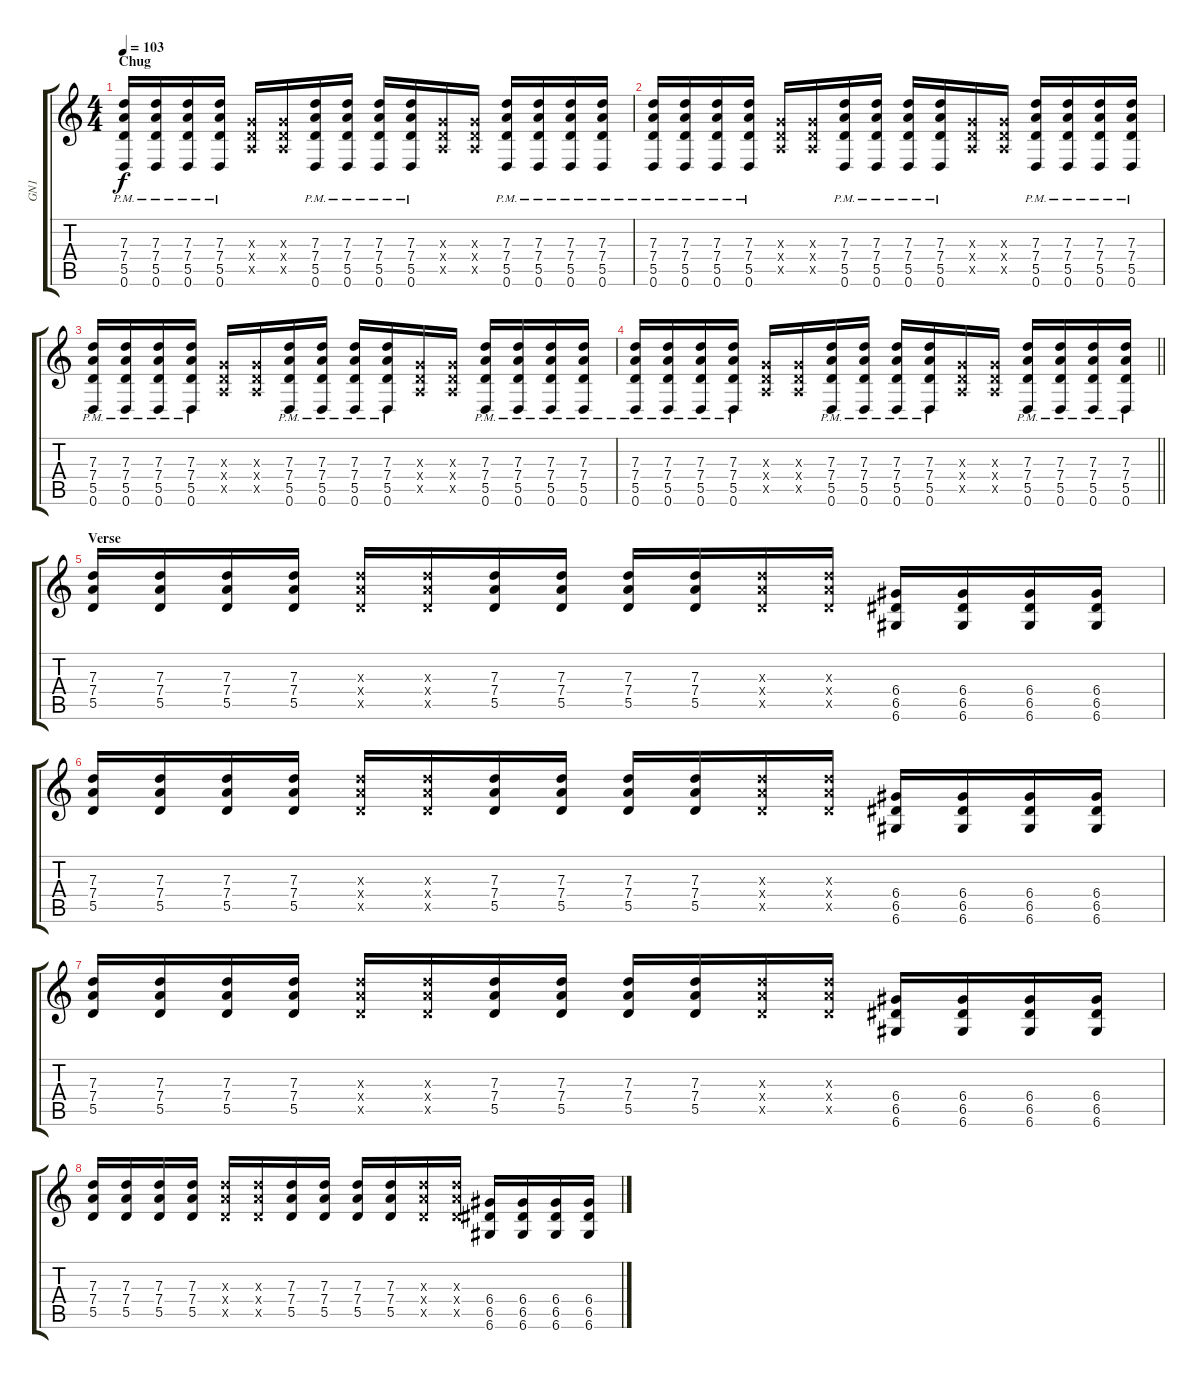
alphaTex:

\track ("GN1" "GN1") {instrument overdrivenguitar}
\staff {score tabs}
\tuning (E4 B3 G3 D3 A2 D2) {hide}
\ts (4 4)
\section ("" "Chug")
\tempo 103
\clef g2
\ks c
(7.3{pm} 7.4{pm} 5.5{pm} 0.6{pm}).16{dy f} (7.3{pm} 7.4{pm} 5.5{pm} 0.6{pm}).16 (7.3{pm} 7.4{pm} 5.5{pm} 0.6{pm}).16 (7.3{pm} 7.4{pm} 5.5{pm} 0.6{pm}).16 (0.3{x} 0.4{x} 0.5{x}).16 (0.3{x} 0.4{x} 0.5{x}).16 (7.3{pm} 7.4{pm} 5.5{pm} 0.6{pm}).16 (7.3{pm} 7.4{pm} 5.5{pm} 0.6{pm}).16 (7.3{pm} 7.4{pm} 5.5{pm} 0.6{pm}).16 (7.3{pm} 7.4{pm} 5.5{pm} 0.6{pm}).16 (0.3{x} 0.4{x} 0.5{x}).16 (0.3{x} 0.4{x} 0.5{x}).16 (7.3{pm} 7.4{pm} 5.5{pm} 0.6{pm}).16 (7.3{pm} 7.4{pm} 5.5{pm} 0.6{pm}).16 (7.3{pm} 7.4{pm} 5.5{pm} 0.6{pm}).16 (7.3{pm} 7.4{pm} 5.5{pm} 0.6{pm}).16 |
(7.3{pm} 7.4{pm} 5.5{pm} 0.6{pm}).16 (7.3{pm} 7.4{pm} 5.5{pm} 0.6{pm}).16 (7.3{pm} 7.4{pm} 5.5{pm} 0.6{pm}).16 (7.3{pm} 7.4{pm} 5.5{pm} 0.6{pm}).16 (0.3{x} 0.4{x} 0.5{x}).16 (0.3{x} 0.4{x} 0.5{x}).16 (7.3{pm} 7.4{pm} 5.5{pm} 0.6{pm}).16 (7.3{pm} 7.4{pm} 5.5{pm} 0.6{pm}).16 (7.3{pm} 7.4{pm} 5.5{pm} 0.6{pm}).16 (7.3{pm} 7.4{pm} 5.5{pm} 0.6{pm}).16 (0.3{x} 0.4{x} 0.5{x}).16 (0.3{x} 0.4{x} 0.5{x}).16 (7.3{pm} 7.4{pm} 5.5{pm} 0.6{pm}).16 (7.3{pm} 7.4{pm} 5.5{pm} 0.6{pm}).16 (7.3{pm} 7.4{pm} 5.5{pm} 0.6{pm}).16 (7.3{pm} 7.4{pm} 5.5{pm} 0.6{pm}).16 |
(7.3{pm} 7.4{pm} 5.5{pm} 0.6{pm}).16 (7.3{pm} 7.4{pm} 5.5{pm} 0.6{pm}).16 (7.3{pm} 7.4{pm} 5.5{pm} 0.6{pm}).16 (7.3{pm} 7.4{pm} 5.5{pm} 0.6{pm}).16 (0.3{x} 0.4{x} 0.5{x}).16 (0.3{x} 0.4{x} 0.5{x}).16 (7.3{pm} 7.4{pm} 5.5{pm} 0.6{pm}).16 (7.3{pm} 7.4{pm} 5.5{pm} 0.6{pm}).16 (7.3{pm} 7.4{pm} 5.5{pm} 0.6{pm}).16 (7.3{pm} 7.4{pm} 5.5{pm} 0.6{pm}).16 (0.3{x} 0.4{x} 0.5{x}).16 (0.3{x} 0.4{x} 0.5{x}).16 (7.3{pm} 7.4{pm} 5.5{pm} 0.6{pm}).16 (7.3{pm} 7.4{pm} 5.5{pm} 0.6{pm}).16 (7.3{pm} 7.4{pm} 5.5{pm} 0.6{pm}).16 (7.3{pm} 7.4{pm} 5.5{pm} 0.6{pm}).16 |
\barLineRight lightlight
(7.3{pm} 7.4{pm} 5.5{pm} 0.6{pm}).16 (7.3{pm} 7.4{pm} 5.5{pm} 0.6{pm}).16 (7.3{pm} 7.4{pm} 5.5{pm} 0.6{pm}).16 (7.3{pm} 7.4{pm} 5.5{pm} 0.6{pm}).16 (0.3{x} 0.4{x} 0.5{x}).16 (0.3{x} 0.4{x} 0.5{x}).16 (7.3{pm} 7.4{pm} 5.5{pm} 0.6{pm}).16 (7.3{pm} 7.4{pm} 5.5{pm} 0.6{pm}).16 (7.3{pm} 7.4{pm} 5.5{pm} 0.6{pm}).16 (7.3{pm} 7.4{pm} 5.5{pm} 0.6{pm}).16 (0.3{x} 0.4{x} 0.5{x}).16 (0.3{x} 0.4{x} 0.5{x}).16 (7.3{pm} 7.4{pm} 5.5{pm} 0.6{pm}).16 (7.3{pm} 7.4{pm} 5.5{pm} 0.6{pm}).16 (7.3{pm} 7.4{pm} 5.5{pm} 0.6{pm}).16 (7.3{pm} 7.4{pm} 5.5{pm} 0.6{pm}).16 |
\section ("" "Verse")
(7.3 7.4 5.5).16{instrument electricguitarclean} (7.3 7.4 5.5).16 (7.3 7.4 5.5).16 (7.3 7.4 5.5).16 (7.3{x} 7.4{x} 5.5{x}).16 (7.3{x} 7.4{x} 5.5{x}).16 (7.3 7.4 5.5).16 (7.3 7.4 5.5).16 (7.3 7.4 5.5).16 (7.3 7.4 5.5).16 (7.3{x} 7.4{x} 5.5{x}).16 (7.3{x} 7.4{x} 5.5{x}).16 (6.4 6.5 6.6).16 (6.4 6.5 6.6).16 (6.4 6.5 6.6).16 (6.4 6.5 6.6).16 |
(7.3 7.4 5.5).16 (7.3 7.4 5.5).16 (7.3 7.4 5.5).16 (7.3 7.4 5.5).16 (7.3{x} 7.4{x} 5.5{x}).16 (7.3{x} 7.4{x} 5.5{x}).16 (7.3 7.4 5.5).16 (7.3 7.4 5.5).16 (7.3 7.4 5.5).16 (7.3 7.4 5.5).16 (7.3{x} 7.4{x} 5.5{x}).16 (7.3{x} 7.4{x} 5.5{x}).16 (6.4 6.5 6.6).16 (6.4 6.5 6.6).16 (6.4 6.5 6.6).16 (6.4 6.5 6.6).16 |
(7.3 7.4 5.5).16 (7.3 7.4 5.5).16 (7.3 7.4 5.5).16 (7.3 7.4 5.5).16 (7.3{x} 7.4{x} 5.5{x}).16 (7.3{x} 7.4{x} 5.5{x}).16 (7.3 7.4 5.5).16 (7.3 7.4 5.5).16 (7.3 7.4 5.5).16 (7.3 7.4 5.5).16 (7.3{x} 7.4{x} 5.5{x}).16 (7.3{x} 7.4{x} 5.5{x}).16 (6.4 6.5 6.6).16 (6.4 6.5 6.6).16 (6.4 6.5 6.6).16 (6.4 6.5 6.6).16 |
(7.3 7.4 5.5).16 (7.3 7.4 5.5).16 (7.3 7.4 5.5).16 (7.3 7.4 5.5).16 (7.3{x} 7.4{x} 5.5{x}).16 (7.3{x} 7.4{x} 5.5{x}).16 (7.3 7.4 5.5).16 (7.3 7.4 5.5).16 (7.3 7.4 5.5).16 (7.3 7.4 5.5).16 (7.3{x} 7.4{x} 5.5{x}).16 (7.3{x} 7.4{x} 5.5{x}).16 (6.4 6.5 6.6).16 (6.4 6.5 6.6).16 (6.4 6.5 6.6).16 (6.4 6.5 6.6).16
